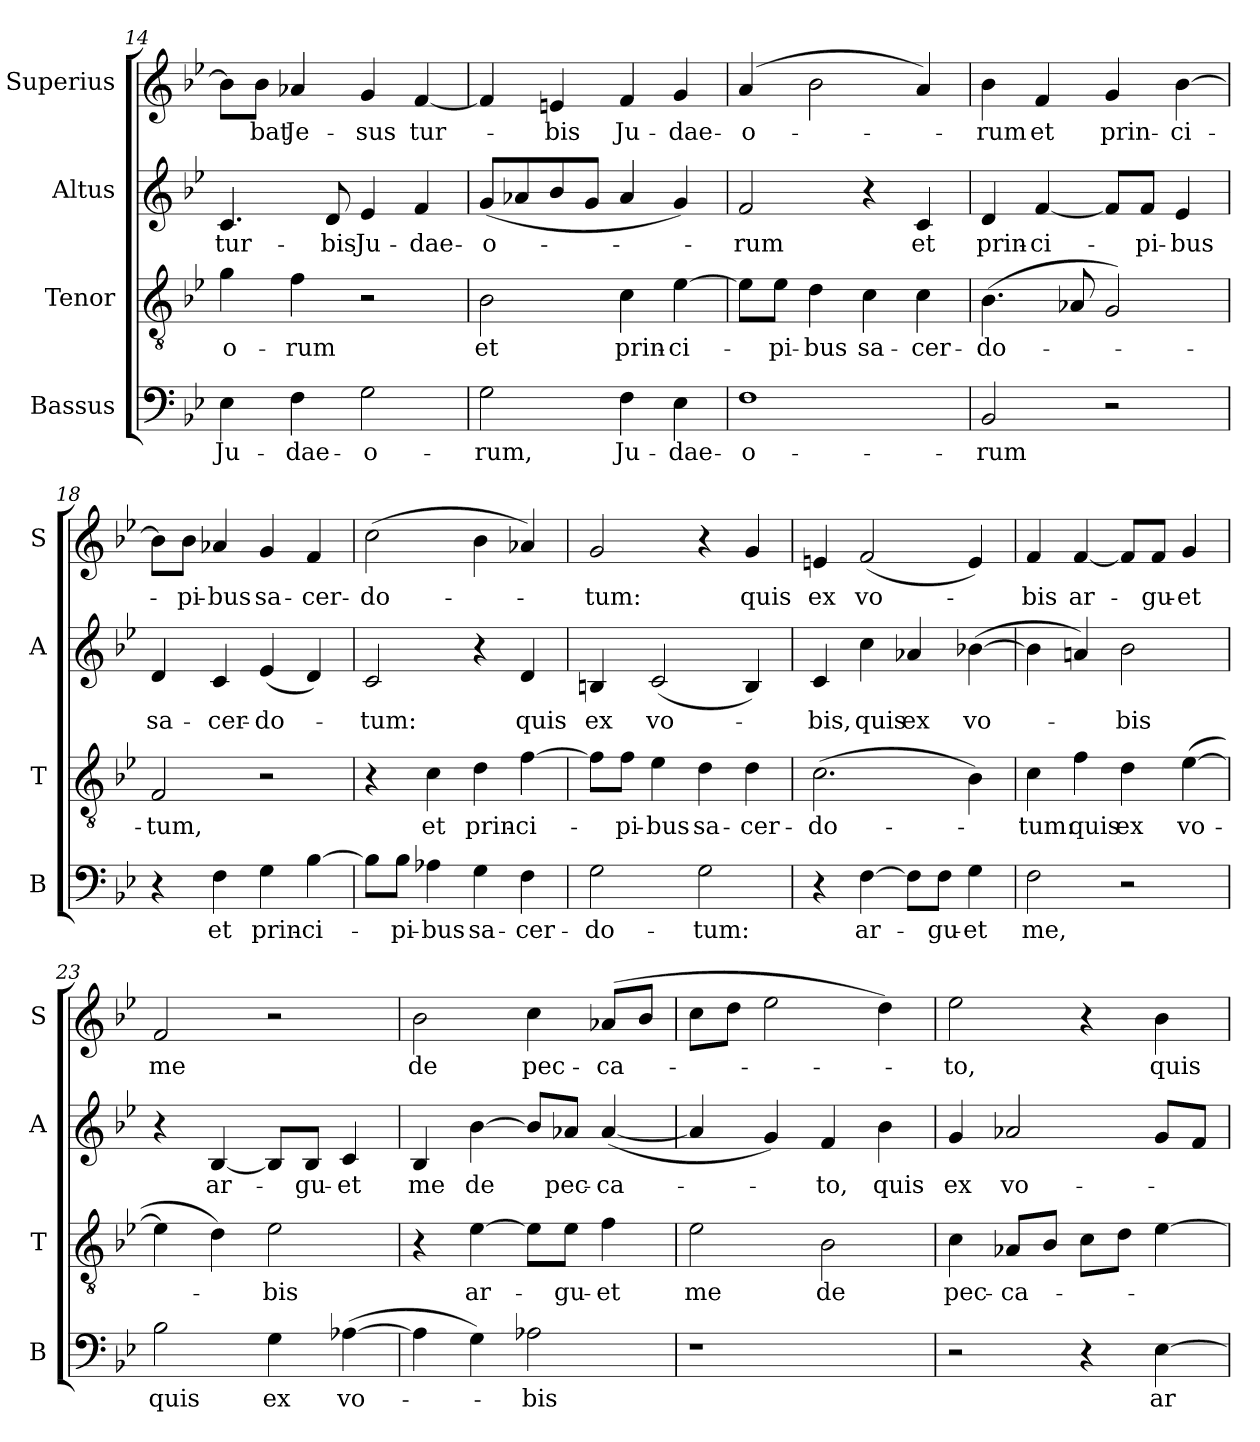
**kern	**text	**kern	**text	**kern	**text	**kern	**text
*part4	*part4	*part3	*part3	*part2	*part2	*part1	*part1
*staff4	*staff4	*staff3	*staff3	*staff2	*staff2	*staff1	*staff1
*I"Bassus	*	*I"Tenor	*	*I"Altus	*	*I"Superius	*
*I'B	*	*I'T	*	*I'A	*	*I'S	*
!!LO:PB:g=z
*clefF4	*	*clefGv2	*	*clefG2	*	*clefG2	*
*k[b-e-]	*	*k[b-e-]	*	*k[b-e-]	*	*k[b-e-]	*
*B-:	*	*B-:	*	*B-:	*	*B-:	*
=14	=14	=14	=14	=14	=14	=14	=14
!	!LO:LY:b:cj	!	!LO:LY:b:cj	!	!LO:LY:b:cj	!	!
4E-\	Ju-	4g\	-o-	4.c/	tur-	8b-\L]	.
!	!	!	!	!	!	!	!LO:LY:b:cj
.	.	.	.	.	.	8b-\J	-bat
!	!LO:LY:b:cj	!	!LO:LY:b:cj	!	!	!	!LO:LY:b:cj
4F\	-dae-	4f\	-rum	.	.	4a-X/	Je-
!	!	!	!	!	!LO:LY:b:cj	!	!
.	.	.	.	8d/	-bis	.	.
!	!LO:LY:b:cj	!	!	!	!LO:LY:b:cj	!	!LO:LY:b:cj
2G\	-o-	2r	.	4e-/	Ju-	4g/	-sus
!	!	!	!	!	!LO:LY:b:cj	!	!LO:LY:b
.	.	.	.	4f/	-dae-	[<4f/	tur-
=15	=15	=15	=15	=15	=15	=15	=15
!	!LO:LY:b:cj	!	!LO:LY:b:cj	!	!LO:LY:b:cj	!	!
2G\	-rum,	2B-\	et	(<8g/L	-o-	4f/]	.
.	.	.	.	8a-X/	.	.	.
!	!	!	!	!	!	!	!LO:LY:b:cj
.	.	.	.	8b-/	.	4en/	-bis
.	.	.	.	8g/J	.	.	.
!	!LO:LY:b:cj	!	!LO:LY:b:cj	!	!	!	!LO:LY:b:cj
4F\	Ju-	4c\	prin-	4a-/	.	4f/	Ju-
!	!LO:LY:b:cj	!	!LO:LY:b:cj	!	!	!	!LO:LY:b:cj
4E-\	-dae-	[>4e-\	-ci-	4g/)	.	4g/	-dae-
=16	=16	=16	=16	=16	=16	=16	=16
!	!LO:LY:b:cj	!	!	!	!LO:LY:b:cj	!	!LO:LY:b:cj
1F	-o-	8e-\L]	.	2f/	-rum	(>4a/	-o-
!	!	!	!LO:LY:b	!	!	!	!
.	.	8e-\J	-pi-	.	.	.	.
!	!	!	!LO:LY:b:cj	!	!	!	!
.	.	4d\	-bus	.	.	2b-\	.
!	!	!	!LO:LY:b:cj	!	!	!	!
.	.	4c\	sa-	4r	.	.	.
!	!	!	!LO:LY:b:cj	!	!LO:LY:b:cj	!	!
.	.	4c\	-cer-	4c/	et	4a/)	.
=17	=17	=17	=17	=17	=17	=17	=17
!	!LO:LY:b:cj	!	!LO:LY:b:cj	!	!LO:LY:b:cj	!	!LO:LY:b:cj
2BB-/	-rum	(<4.B-\	-do-	4d/	prin-	4b-\	-rum
!	!	!	!	!	!LO:LY:b:cj	!	!LO:LY:b:cj
.	.	.	.	[<4f/	-ci-	4f/	et
.	.	8A-X/	.	.	.	.	.
!	!	!	!	!	!	!	!LO:LY:b:cj
2r	.	2G/)	.	8f/L]	.	4g/	prin-
!	!	!	!	!	!LO:LY:b	!	!
.	.	.	.	8f/J	-pi-	.	.
!	!	!	!	!	!LO:LY:b:cj	!	!LO:LY:b:cj
.	.	.	.	4e-/	-bus	[<4b-\	-ci-
!!LO:LB:g=z
=18	=18	=18	=18	=18	=18	=18	=18
!	!	!	!LO:LY:b:cj	!	!LO:LY:b:cj	!	!
4r	.	2F/	-tum,	4d/	sa-	8b-\L]	.
!	!	!	!	!	!	!	!LO:LY:b
.	.	.	.	.	.	8b-\J	-pi-
!	!LO:LY:b:cj	!	!	!	!LO:LY:b:cj	!	!LO:LY:b:cj
4F\	et	.	.	4c/	-cer-	4a-X/	-bus
!	!LO:LY:b:cj	!	!	!	!LO:LY:b:cj	!	!LO:LY:b:cj
4G\	prin-	2r	.	(<4e-/	-do-	4g/	sa-
!	!LO:LY:b:cj	!	!	!	!	!	!LO:LY:b:cj
[>4B-\	-ci-	.	.	4d/)	.	4f/	-cer-
=19	=19	=19	=19	=19	=19	=19	=19
!	!	!	!	!	!LO:LY:b:cj	!	!LO:LY:b:cj
8B-\L]	.	4r	.	2c/	-tum:	(>2cc\	-do-
!	!LO:LY:b	!	!	!	!	!	!
8B-\J	-pi-	.	.	.	.	.	.
!	!LO:LY:b:cj	!	!LO:LY:b:cj	!	!	!	!
4A-X\	-bus	4c\	et	.	.	.	.
!	!LO:LY:b:cj	!	!LO:LY:b:cj	!	!	!	!
4G\	sa-	4d\	prin-	4r	.	4b-\	.
!	!LO:LY:b:cj	!	!LO:LY:b:cj	!	!LO:LY:b:cj	!	!
4F\	-cer-	[>4f\	-ci-	4d/	quis	4a-X/)	.
=20	=20	=20	=20	=20	=20	=20	=20
!	!LO:LY:b:cj	!	!	!	!LO:LY:b:cj	!	!LO:LY:b:cj
2G\	-do-	8f\L]	.	4Bn/	ex	2g/	-tum:
!	!	!	!LO:LY:b	!	!	!	!
.	.	8f\J	-pi-	.	.	.	.
!	!	!	!LO:LY:b:cj	!	!LO:LY:b:cj	!	!
.	.	4e-\	-bus	(<2c/	vo-	.	.
!	!LO:LY:b:cj	!	!LO:LY:b:cj	!	!	!	!
2G\	-tum:	4d\	sa-	.	.	4r	.
!	!	!	!LO:LY:b:cj	!	!	!	!LO:LY:b:cj
.	.	4d\	-cer-	4B/)	.	4g/	quis
=21	=21	=21	=21	=21	=21	=21	=21
!	!	!	!LO:LY:b:cj	!	!LO:LY:b:cj	!	!LO:LY:b:cj
4r	.	(>2.c\	-do-	4c/	-bis,	4en/	ex
!	!LO:LY:b:cj	!	!	!	!LO:LY:b:cj	!	!LO:LY:b:cj
[>4F\	ar-	.	.	4cc\	quis	(<2f/	vo-
!	!	!	!	!	!LO:LY:b:cj	!	!
8F\L]	.	.	.	4a-X/	ex	.	.
!	!LO:LY:b	!	!	!	!	!	!
8F\J	-gu-	.	.	.	.	.	.
!	!LO:LY:b:rj	!	!	!	!LO:LY:b:cj	!	!
4G\	-et	4B-\)	.	(<[<4b-X\	vo-	4e/)	.
!!LO:LB:g=z
=22	=22	=22	=22	=22	=22	=22	=22
!	!LO:LY:b:cj	!	!LO:LY:b:cj	!	!	!	!LO:LY:b:cj
2F\	me,	4c\	-tum:	4b-\]	.	4f/	-bis
!	!	!	!LO:LY:b:cj	!	!	!	!LO:LY:b:cj
.	.	4f\	quis	4an/)	.	[<4f/	ar-
!	!	!	!LO:LY:b:cj	!	!LO:LY:b:cj	!	!
2r	.	4d\	ex	2b-\	-bis	8f/L]	.
!	!	!	!	!	!	!	!LO:LY:b
.	.	.	.	.	.	8f/J	-gu-
!	!	!	!LO:LY:b:cj	!	!	!	!LO:LY:b:rj
.	.	(>[>4e-\	vo-	.	.	4g/	-et
=23	=23	=23	=23	=23	=23	=23	=23
!	!LO:LY:b:cj	!	!	!	!	!	!LO:LY:b:cj
2B-\	quis	4e-\]	.	4r	.	2f/	me
!	!	!	!	!	!LO:LY:b:cj	!	!
.	.	4d\)	.	[<4B-/	ar-	.	.
!	!LO:LY:b:cj	!	!LO:LY:b:cj	!	!	!	!
4G\	ex	2e-\	-bis	8B-/L]	.	2r	.
!	!	!	!	!	!LO:LY:b	!	!
.	.	.	.	8B-/J	-gu-	.	.
!	!LO:LY:b:cj	!	!	!	!LO:LY:b:rj	!	!
(>[>4A-X\	vo-	.	.	4c/	-et	.	.
=24	=24	=24	=24	=24	=24	=24	=24
!	!	!	!	!	!LO:LY:b:cj	!	!LO:LY:b:cj
4A-\]	.	4r	.	4B-/	me	2b-\	de
!	!	!	!LO:LY:b:cj	!	!LO:LY:b:cj	!	!
4G\)	.	[>4e-\	ar-	[>4b-\	de	.	.
!	!LO:LY:b:cj	!	!	!	!	!	!LO:LY:b:cj
2A-X\	-bis	8e-\L]	.	8b-/L]	.	4cc\	pec-
!	!	!	!LO:LY:b	!	!LO:LY:b:cj	!	!
.	.	8e-\J	-gu-	8a-X/J	pec-	.	.
!	!	!	!LO:LY:b:rj	!	!LO:LY:b:rj	!	!LO:LY:b:cj
.	.	4f\	-et	(<[<4a-/	-ca-	(>8a-X/L	-ca-
.	.	.	.	.	.	8b-/J	.
=25	=25	=25	=25	=25	=25	=25	=25
!	!	!	!LO:LY:b:cj	!	!	!	!
1r	.	2e-\	me	4a-/]	.	8cc\L	.
.	.	.	.	.	.	8dd\J	.
.	.	.	.	4g/)	.	2ee-\	.
!	!	!	!LO:LY:b:cj	!	!LO:LY:b:cj	!	!
.	.	2B-\	de	4f/	-to,	.	.
!	!	!	!	!	!LO:LY:b:cj	!	!
.	.	.	.	4b-\	quis	4dd\)	.
!!LO:PB:g=z
=26	=26	=26	=26	=26	=26	=26	=26
!	!	!	!LO:LY:b:cj	!	!LO:LY:b:cj	!	!LO:LY:b:cj
2r	.	4c\	pec-	4g/	ex	2ee-\	-to,
!	!	!	!LO:LY:b:cj	!	!LO:LY:b:cj	!	!
.	.	8A-X/L	-ca-	2a-X/	vo-	.	.
.	.	8B-/J	.	.	.	.	.
4r	.	8c\L	.	.	.	4r	.
.	.	8d\J	.	.	.	.	.
!	!LO:LY:b:cj	!	!	!	!	!	!LO:LY:b:cj
[>4E-\	ar-	[>4e-\	.	8g/L	.	4b-\	quis
.	.	.	.	8f/J	.	.	.
=	=	=	=	=	=	=	=
*-	*-	*-	*-	*-	*-	*-	*-
